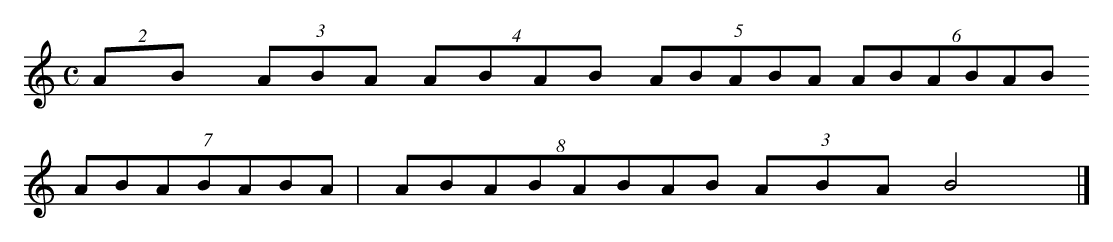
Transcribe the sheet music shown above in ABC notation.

X:1
T:
M:C
K:C
(2AB (3ABA (4ABAB (5ABABA (6ABABAB
(7ABABABA| (8ABABABAB (3ABA B4 |]
